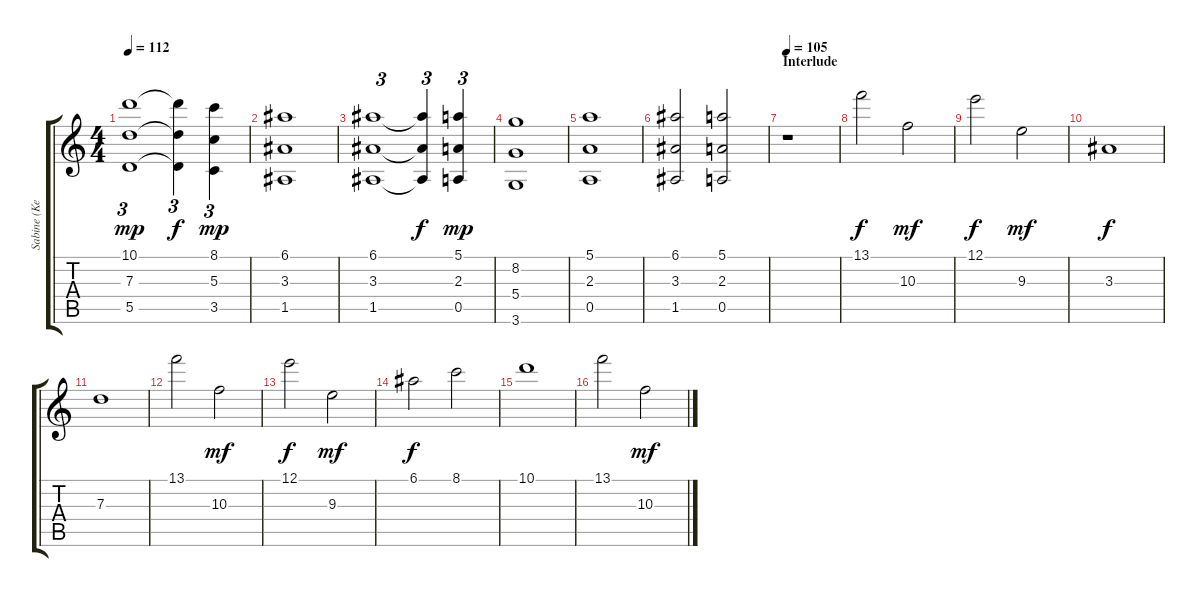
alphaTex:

\track ("Sabine (KeybHigh)" "Sabine (Ke") {instrument musicbox}
\staff {score tabs}
\tuning (E5 B4 G4 D4 A3 E3) {hide}
\ts (4 4)
\tempo 112
\clef g2
\ks c
(10.1 7.3 5.5).1{tu (3 2) dy mp} (10.1{t} 7.3{t} 5.5{t}).4{tu (3 2) dy f} (8.1 5.3 3.5).4{tu (3 2) dy mp} |
(6.1 3.3 1.5).1 |
(6.1 3.3 1.5).1{tu (3 2)} (6.1{t} 3.3{t} 1.5{t}).4{tu (3 2) dy f} (5.1 2.3 0.5).4{tu (3 2) dy mp} |
(8.2 5.4 3.6).1 |
(5.1 2.3 0.5).1 |
(6.1 3.3 1.5).2 (5.1 2.3 0.5).2 |
\section ("" "Interlude")
\tempo 105
r.1 |
13.1.2{dy f volume 12 balance 8 instrument musicbox} 10.3.2{dy mf} |
12.1.2{dy f} 9.3.2{dy mf} |
3.3.1{dy f} |
7.3.1 |
13.1.2 10.3.2{dy mf} |
12.1.2{dy f} 9.3.2{dy mf} |
6.1.2{dy f} 8.1.2 |
10.1.1 |
13.1.2 10.3.2{dy mf}
